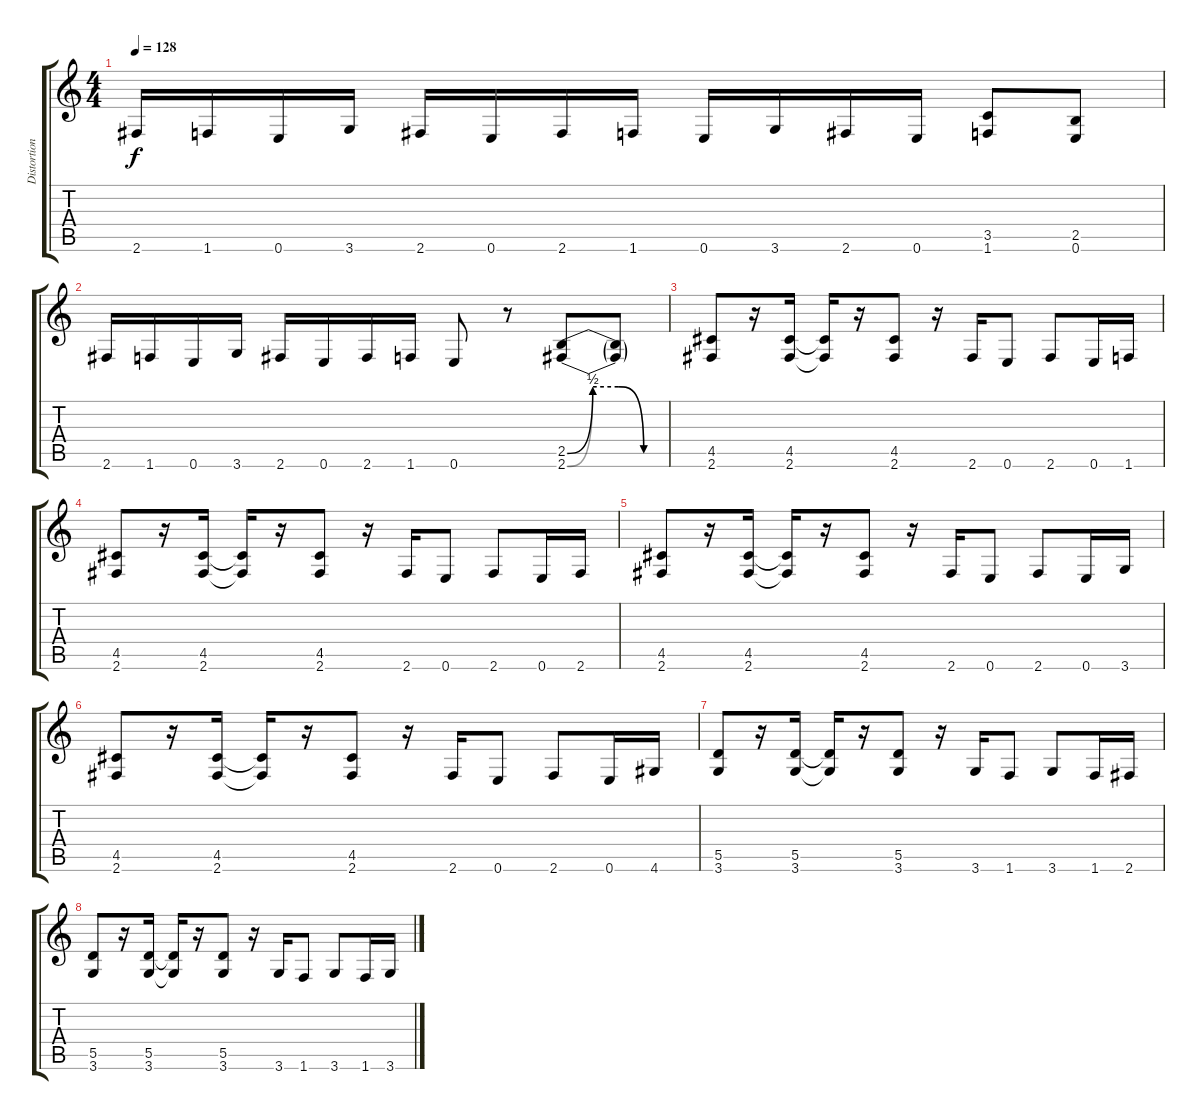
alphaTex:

\track ("Distortion - Rhytme" "Distortion") {instrument distortionguitar}
\staff {score tabs}
\tuning (E4 B3 G3 D3 A2 E2) {hide}
\ts (4 4)
\tempo 128
\clef g2
\ks c
2.6.16{dy f} 1.6.16 0.6.16 3.6.16 2.6.16 0.6.16 2.6.16 1.6.16 0.6.16 3.6.16 2.6.16 0.6.16 (3.5 1.6).8 (2.5 0.6).8 |
2.6.16 1.6.16 0.6.16 3.6.16 2.6.16 0.6.16 2.6.16 1.6.16 0.6.8 r.8 (2.5{be (custom 0 0 15 2 30 2 45 0 60 0)} 2.6{be (custom 0 0 15 2 30 2 45 0 60 0)}).8 (2.5{t} 2.6{t}).8 |
(4.5 2.6).8 r.16 (4.5 2.6).16 (4.5{t} 2.6{t}).16 r.16 (4.5 2.6).8 r.16 2.6.16 0.6.8 2.6.8 0.6.16 1.6.16 |
(4.5 2.6).8 r.16 (4.5 2.6).16 (4.5{t} 2.6{t}).16 r.16 (4.5 2.6).8 r.16 2.6.16 0.6.8 2.6.8 0.6.16 2.6.16 |
(4.5 2.6).8 r.16 (4.5 2.6).16 (4.5{t} 2.6{t}).16 r.16 (4.5 2.6).8 r.16 2.6.16 0.6.8 2.6.8 0.6.16 3.6.16 |
(4.5 2.6).8 r.16 (4.5 2.6).16 (4.5{t} 2.6{t}).16 r.16 (4.5 2.6).8 r.16 2.6.16 0.6.8 2.6.8 0.6.16 4.6.16 |
(5.5 3.6).8 r.16 (5.5 3.6).16 (5.5{t} 3.6{t}).16 r.16 (5.5 3.6).8 r.16 3.6.16 1.6.8 3.6.8 1.6.16 2.6.16 |
(5.5 3.6).8 r.16 (5.5 3.6).16 (5.5{t} 3.6{t}).16 r.16 (5.5 3.6).8 r.16 3.6.16 1.6.8 3.6.8 1.6.16 3.6.16
